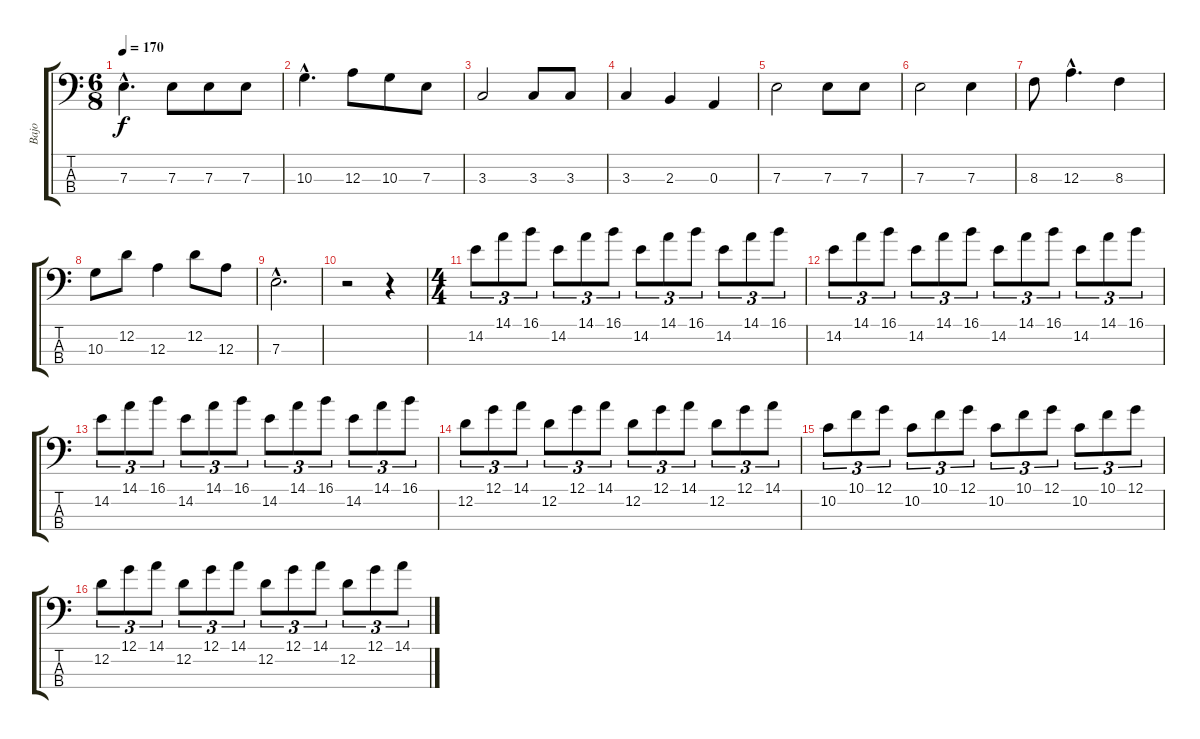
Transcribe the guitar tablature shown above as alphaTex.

\track ("Bajo" "Bajo") {instrument electricbassfinger}
\staff {score tabs}
\tuning (G2 D2 A1 E1) {hide}
\ts (6 8)
\tempo 170
\clef f4
\ks c
7.3{hac}.4{d dy f} 7.3.8 7.3.8 7.3.8 |
10.3{hac}.4{d} 12.3.8 10.3.8 7.3.8 |
3.3.2 3.3.8 3.3.8 |
3.3.4 2.3.4 0.3.4 |
7.3.2 7.3.8 7.3.8 |
7.3.2 7.3.4 |
8.3.8 12.3{hac}.4{d} 8.3.4 |
10.3.8 12.2.8 12.3.4 12.2.8 12.3.8 |
7.3{hac}.2{d} |
r.2 r.4 |
\ts (4 4)
\section ("" "")
14.2.8{tu (3 2)} 14.1.8{tu (3 2)} 16.1.8{tu (3 2)} 14.2.8{tu (3 2)} 14.1.8{tu (3 2)} 16.1.8{tu (3 2)} 14.2.8{tu (3 2)} 14.1.8{tu (3 2)} 16.1.8{tu (3 2)} 14.2.8{tu (3 2)} 14.1.8{tu (3 2)} 16.1.8{tu (3 2)} |
14.2.8{tu (3 2)} 14.1.8{tu (3 2)} 16.1.8{tu (3 2)} 14.2.8{tu (3 2)} 14.1.8{tu (3 2)} 16.1.8{tu (3 2)} 14.2.8{tu (3 2)} 14.1.8{tu (3 2)} 16.1.8{tu (3 2)} 14.2.8{tu (3 2)} 14.1.8{tu (3 2)} 16.1.8{tu (3 2)} |
14.2.8{tu (3 2)} 14.1.8{tu (3 2)} 16.1.8{tu (3 2)} 14.2.8{tu (3 2)} 14.1.8{tu (3 2)} 16.1.8{tu (3 2)} 14.2.8{tu (3 2)} 14.1.8{tu (3 2)} 16.1.8{tu (3 2)} 14.2.8{tu (3 2)} 14.1.8{tu (3 2)} 16.1.8{tu (3 2)} |
12.2.8{tu (3 2)} 12.1.8{tu (3 2)} 14.1.8{tu (3 2)} 12.2.8{tu (3 2)} 12.1.8{tu (3 2)} 14.1.8{tu (3 2)} 12.2.8{tu (3 2)} 12.1.8{tu (3 2)} 14.1.8{tu (3 2)} 12.2.8{tu (3 2)} 12.1.8{tu (3 2)} 14.1.8{tu (3 2)} |
10.2.8{tu (3 2)} 10.1.8{tu (3 2)} 12.1.8{tu (3 2)} 10.2.8{tu (3 2)} 10.1.8{tu (3 2)} 12.1.8{tu (3 2)} 10.2.8{tu (3 2)} 10.1.8{tu (3 2)} 12.1.8{tu (3 2)} 10.2.8{tu (3 2)} 10.1.8{tu (3 2)} 12.1.8{tu (3 2)} |
12.2.8{tu (3 2)} 12.1.8{tu (3 2)} 14.1.8{tu (3 2)} 12.2.8{tu (3 2)} 12.1.8{tu (3 2)} 14.1.8{tu (3 2)} 12.2.8{tu (3 2)} 12.1.8{tu (3 2)} 14.1.8{tu (3 2)} 12.2.8{tu (3 2)} 12.1.8{tu (3 2)} 14.1.8{tu (3 2)}
